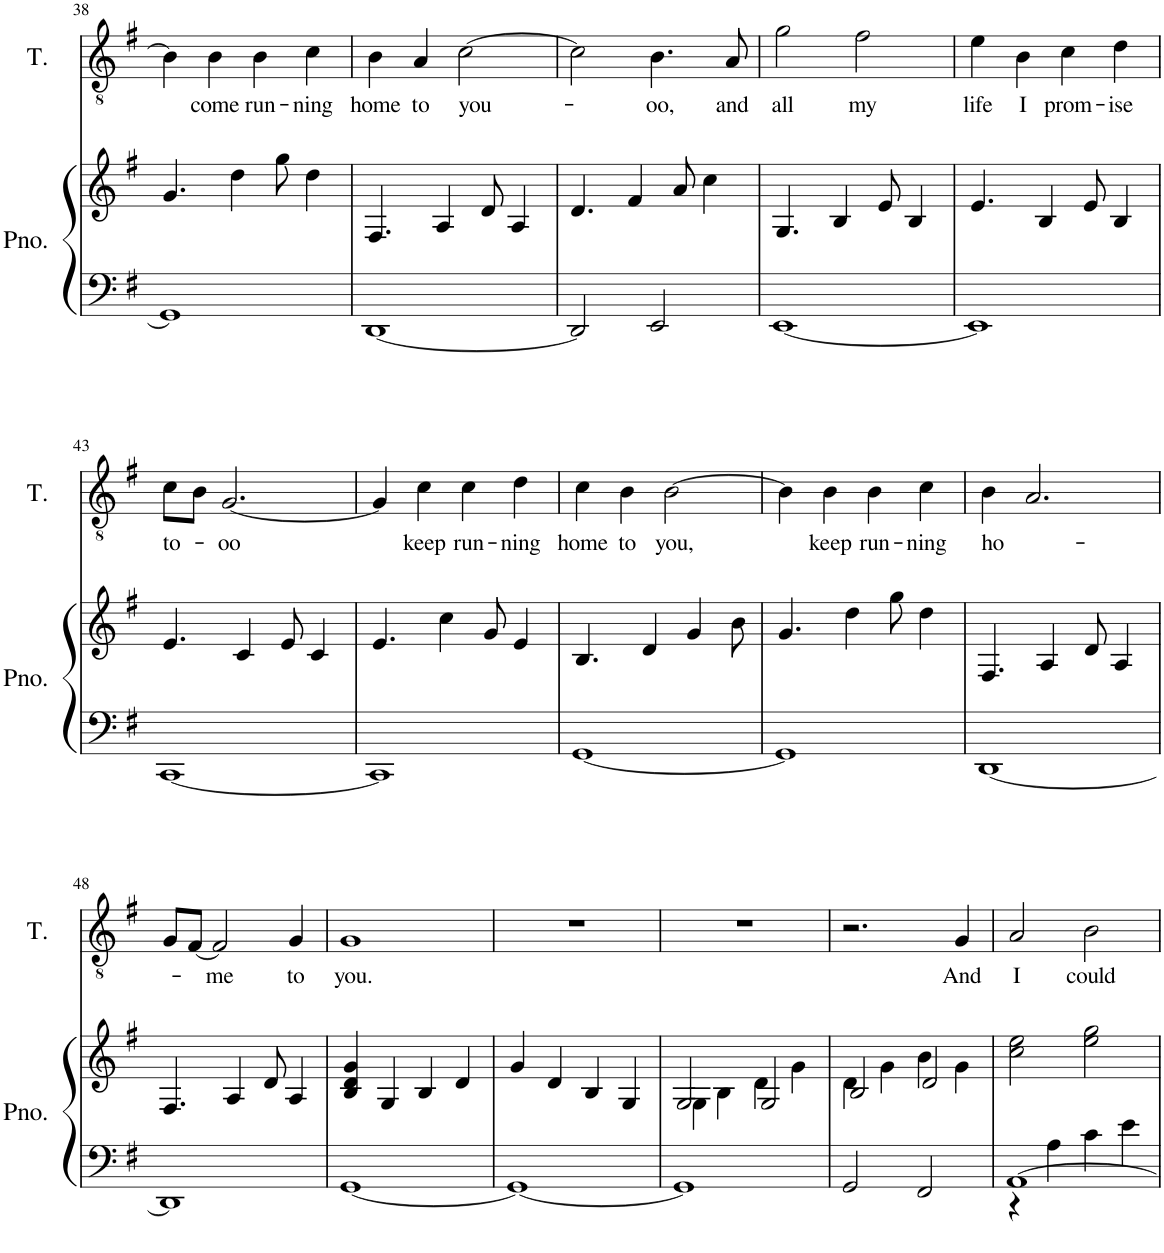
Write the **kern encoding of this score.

**kern	**kern	**kern	**text
*part2	*part2	*part1	*part1
*staff3	*staff2	*staff1	*staff1
*I"Piano	*	*I"Tenor	*
*I'Pno.	*	*I'T.	*
!!LO:PB:g=z
*clefF4	*clefG2	*clefGv2	*
*k[f#]	*k[f#]	*k[f#]	*
*M4/4	*M4/4	*M4/4	*
=38	=38	=38	=38
1GG]	4.g/	4B\]	.
!	!	!	!LO:LY:b
.	.	4B\	come
.	4dd\	.	.
!	!	!	!LO:LY:b
.	.	4B\	run-
.	8gg\	.	.
!	!	!	!LO:LY:b
.	4dd\	4c\	-ning
=39	=39	=39	=39
!	!	!	!LO:LY:b
[1DD	4.F#/	4B\	home
!	!	!	!LO:LY:b
.	.	4A/	to
.	4A/	.	.
!	!	!	!LO:LY:b
.	.	[2c\	you-
.	8d/	.	.
.	4A/	.	.
=40	=40	=40	=40
2DD/]	4.d/	2c\]	.
.	4f#/	.	.
!	!	!	!LO:LY:b
2EE/	.	4.B\	-oo,
.	8a/	.	.
.	4cc\	.	.
!	!	!	!LO:LY:b
.	.	8A/	and
=41	=41	=41	=41
!	!	!	!LO:LY:b
[1EE	4.G/	2g\	all
.	4B/	.	.
!	!	!	!LO:LY:b
.	.	2f#\	my
.	8e/	.	.
.	4B/	.	.
=42	=42	=42	=42
!	!	!	!LO:LY:b
1EE]	4.e/	4e\	life
!	!	!	!LO:LY:b
.	.	4B\	I
.	4B/	.	.
!	!	!	!LO:LY:b
.	.	4c\	prom-
.	8e/	.	.
!	!	!	!LO:LY:b
.	4B/	4d\	-ise
!!LO:LB:g=z
=43	=43	=43	=43
!	!	!	!LO:LY:b
[1CC	4.e/	8c\L	to-
.	.	8B\J	.
!	!	!	!LO:LY:b
.	.	[2.G/	-oo
.	4c/	.	.
.	8e/	.	.
.	4c/	.	.
=44	=44	=44	=44
1CC]	4.e/	4G/]	.
!	!	!	!LO:LY:b
.	.	4c\	keep
.	4cc\	.	.
!	!	!	!LO:LY:b
.	.	4c\	run-
.	8g/	.	.
!	!	!	!LO:LY:b
.	4e/	4d\	-ning
=45	=45	=45	=45
!	!	!	!LO:LY:b
[1GG	4.B/	4c\	home
!	!	!	!LO:LY:b
.	.	4B\	to
.	4d/	.	.
!	!	!	!LO:LY:b
.	.	[2B\	you,
.	4g/	.	.
.	8b\	.	.
=46	=46	=46	=46
1GG]	4.g/	4B\]	.
!	!	!	!LO:LY:b
.	.	4B\	keep
.	4dd\	.	.
!	!	!	!LO:LY:b
.	.	4B\	run-
.	8gg\	.	.
!	!	!	!LO:LY:b
.	4dd\	4c\	-ning
=47	=47	=47	=47
!	!	!	!LO:LY:b
[1DD	4.F#/	4B\	ho-
.	.	2.A/	.
.	4A/	.	.
.	8d/	.	.
.	4A/	.	.
!!LO:LB:g=z
=48	=48	=48	=48
1DD]	4.F#/	8G/L	.
.	.	[8F#/J	.
!	!	!	!LO:LY:b
.	.	2F#/]	-me
.	4A/	.	.
.	8d/	.	.
!	!	!	!LO:LY:b
.	4A/	4G/	to
=49	=49	=49	=49
!	!	!	!LO:LY:b
[1GG	4B/ 4d/ 4g/	1G	you.
.	4G/	.	.
.	4B/	.	.
.	4d/	.	.
=50	=50	=50	=50
1GG_	4g/	1r	.
.	4d/	.	.
.	4B/	.	.
.	4G/	.	.
=51	=51	=51	=51
*	*^	*	*
1GG]	2G/	4G\	1r	.
.	.	4B\	.	.
.	2G/	4d\	.	.
.	.	4g\	.	.
=52	=52	=52	=52	=52
2GG/	2B/	4d\	2.r	.
.	.	4g\	.	.
2FF#/	2d/	4b\	.	.
!	!	!	!	!LO:LY:b
.	.	4g\	4G/	And
=53	=53	=53	=53	=53
*^	*	*	*	*
!	!	!	!	!	!LO:LY:b
*	*	*v	*v	*	*
[1AA	4r	2cc\ 2ee\	2A/	I
.	4A\	.	.	.
!	!	!	!	!LO:LY:b
.	4c\	2ee\ 2gg\	2B\	could
.	4e\	.	.	.
*v	*v	*	*	*
=	=	=	=
*-	*-	*-	*-
